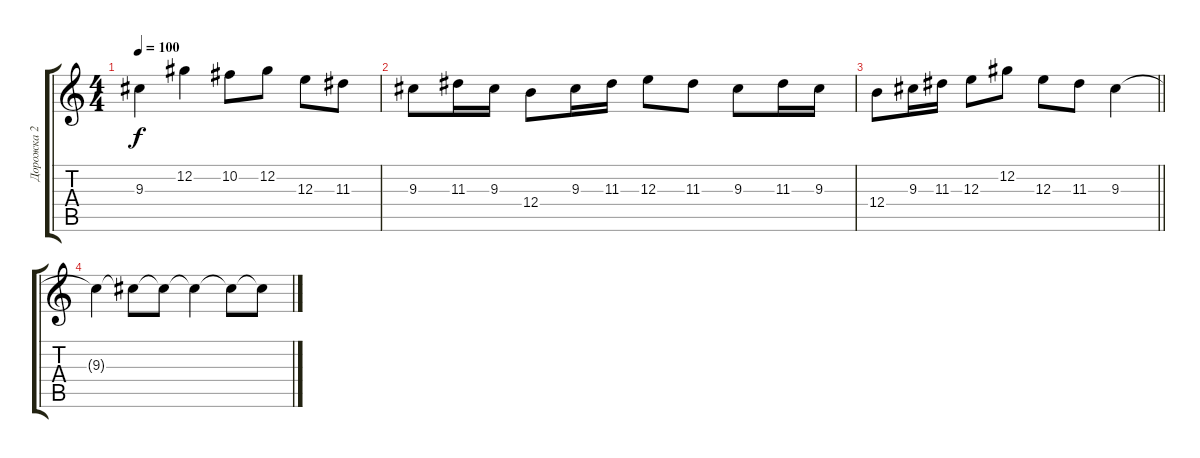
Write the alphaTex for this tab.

\track ("Дорожка 2" "Дорожка 2") {instrument distortionguitar}
\staff {score tabs}
\tuning (Db4 Ab3 E3 B2 Gb2 B1) {hide}
\ts (4 4)
\tempo 100
\clef g2
\ks c
9.3.4{dy f} 12.2.4 10.2.8 12.2.8 12.3.8 11.3.8 |
9.3.8 11.3.16 9.3.16 12.4.8 9.3.16 11.3.16 12.3.8 11.3.8 9.3.8 11.3.16 9.3.16 |
\barLineRight lightlight
12.4.8 9.3.16 11.3.16 12.3.8 12.2.8 12.3.8 11.3.8 9.3.4 |
9.3{t}.4 9.3{t}.8 9.3{t}.8 9.3{t}.4 9.3{t}.8 9.3{t}.8
